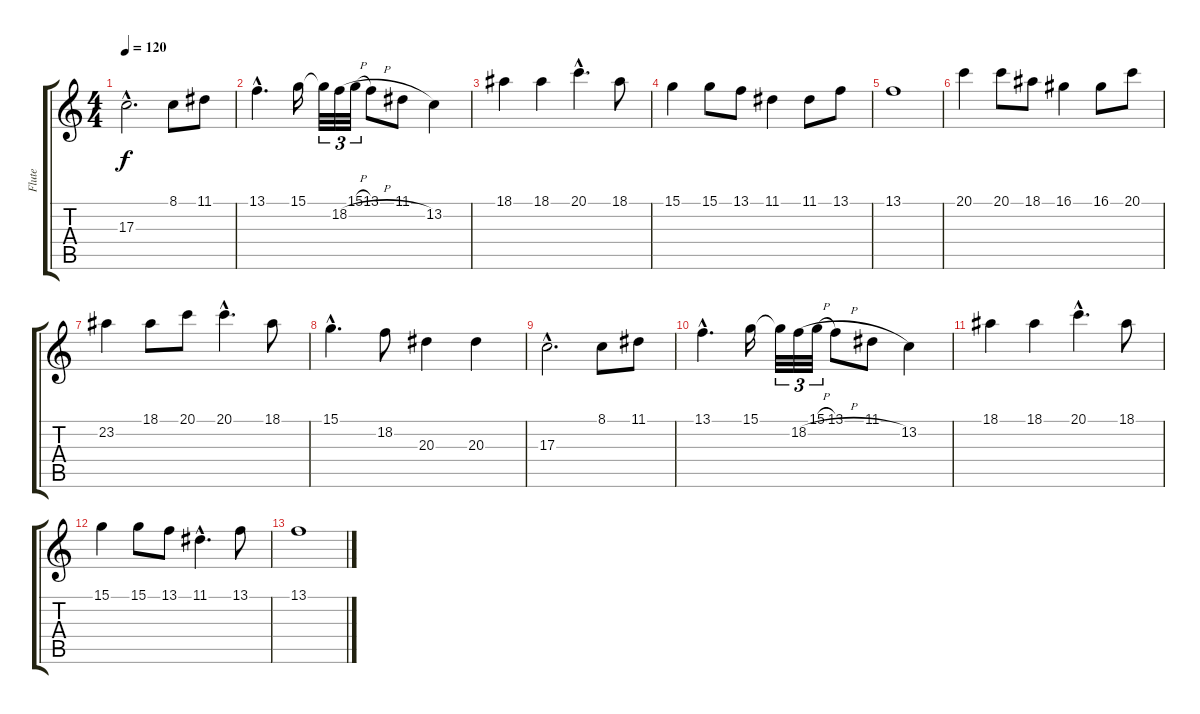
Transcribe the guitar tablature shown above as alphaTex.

\track ("Flute" "Flute") {instrument flute}
\staff {score tabs}
\tuning (E4 B3 G3 D3 A2 E2) {hide}
\ts (4 4)
\tempo 120
\clef g2
\ks c
17.3{hac}.2{d dy f} 8.1.8 11.1.8 |
13.1{hac}.4{d} 15.1.16 15.1{t}.32{tu (3 2)} 18.2{h}.32{tu (3 2)} 15.1{h}.32{tu (3 2)} 13.1.8 11.1.8 13.2.4 |
18.1.4 18.1.4 20.1{hac}.4{d} 18.1.8 |
15.1.4 15.1.8 13.1.8 11.1.4 11.1.8 13.1.8 |
13.1.1 |
20.1.4 20.1.8 18.1.8 16.1.4 16.1.8 20.1.8 |
23.2.4 18.1.8 20.1.8 20.1{hac}.4{d} 18.1.8 |
15.1{hac}.4{d} 18.2.8 20.3.4 20.3.4 |
17.3{hac}.2{d} 8.1.8 11.1.8 |
13.1{hac}.4{d} 15.1.16 15.1{t}.32{tu (3 2)} 18.2{h}.32{tu (3 2)} 15.1{h}.32{tu (3 2)} 13.1.8 11.1.8 13.2.4 |
18.1.4 18.1.4 20.1{hac}.4{d} 18.1.8 |
15.1.4 15.1.8 13.1.8 11.1{hac}.4{d} 13.1.8 |
13.1.1
